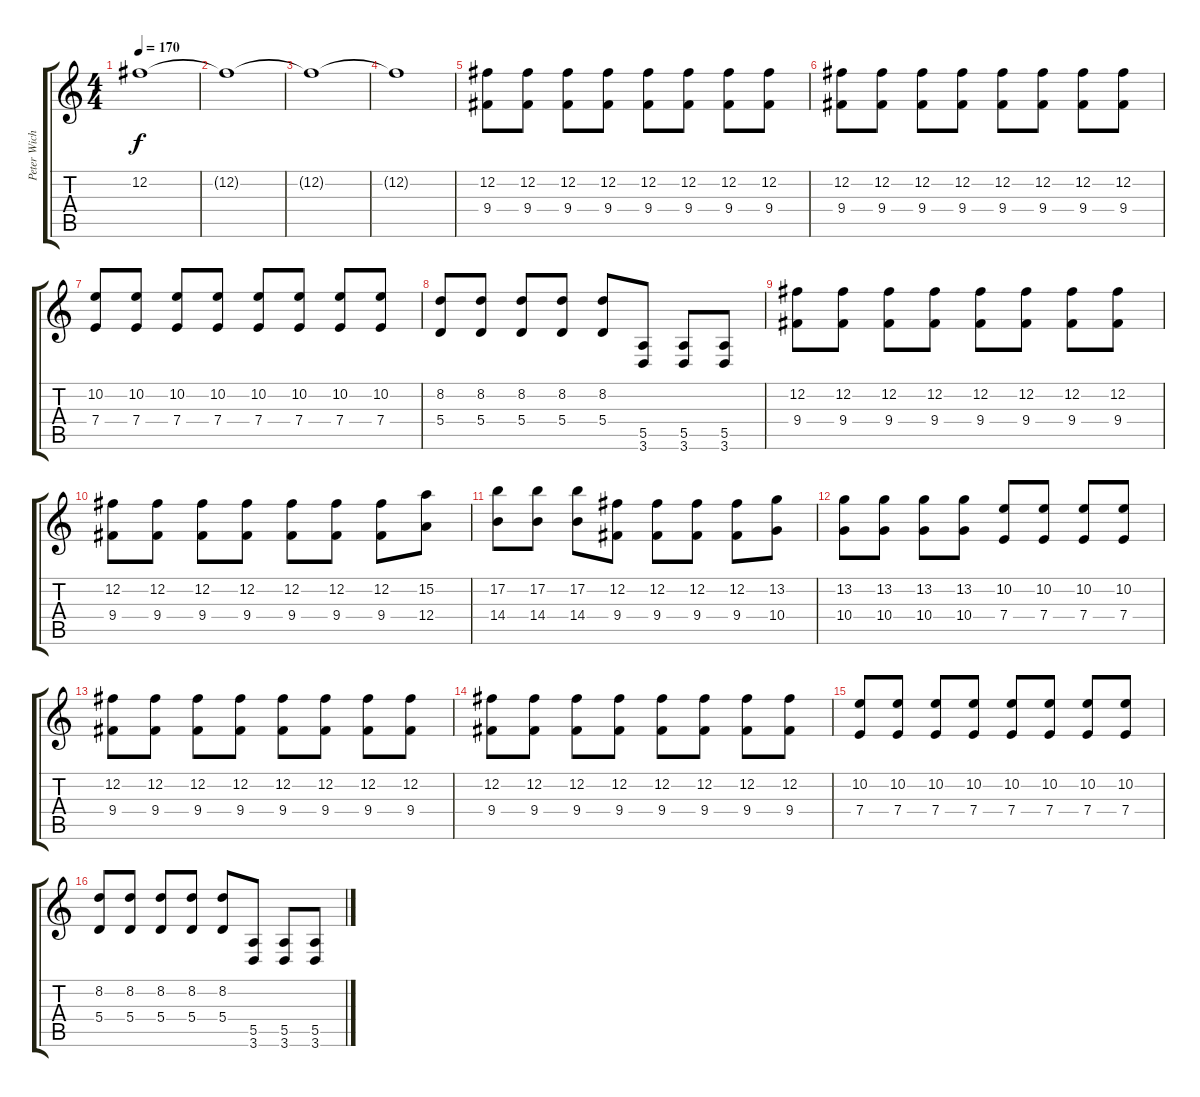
\track ("Peter Wichers" "Peter Wich") {instrument distortionguitar}
\staff {score tabs}
\tuning (B3 Gb3 D3 A2 E2 B1) {hide}
\ts (4 4)
\tempo 170
\clef g2
\ks c
12.2.1{dy f} |
12.2{t}.1 |
12.2{t}.1 |
12.2{t}.1 |
(12.2 9.4).8{volume 11} (12.2 9.4).8 (12.2 9.4).8 (12.2 9.4).8 (12.2 9.4).8 (12.2 9.4).8 (12.2 9.4).8 (12.2 9.4).8 |
(12.2 9.4).8 (12.2 9.4).8 (12.2 9.4).8 (12.2 9.4).8 (12.2 9.4).8 (12.2 9.4).8 (12.2 9.4).8 (12.2 9.4).8 |
(10.2 7.4).8 (10.2 7.4).8 (10.2 7.4).8 (10.2 7.4).8 (10.2 7.4).8 (10.2 7.4).8 (10.2 7.4).8 (10.2 7.4).8 |
(8.2 5.4).8 (8.2 5.4).8 (8.2 5.4).8 (8.2 5.4).8 (8.2 5.4).8 (5.5 3.6).8 (5.5 3.6).8 (5.5 3.6).8 |
(12.2 9.4).8 (12.2 9.4).8 (12.2 9.4).8 (12.2 9.4).8 (12.2 9.4).8 (12.2 9.4).8 (12.2 9.4).8 (12.2 9.4).8 |
(12.2 9.4).8 (12.2 9.4).8 (12.2 9.4).8 (12.2 9.4).8 (12.2 9.4).8 (12.2 9.4).8 (12.2 9.4).8 (15.2 12.4).8 |
(17.2 14.4).8 (17.2 14.4).8 (17.2 14.4).8 (12.2 9.4).8 (12.2 9.4).8 (12.2 9.4).8 (12.2 9.4).8 (13.2 10.4).8 |
(13.2 10.4).8 (13.2 10.4).8 (13.2 10.4).8 (13.2 10.4).8 (10.2 7.4).8 (10.2 7.4).8 (10.2 7.4).8 (10.2 7.4).8 |
(12.2 9.4).8 (12.2 9.4).8 (12.2 9.4).8 (12.2 9.4).8 (12.2 9.4).8 (12.2 9.4).8 (12.2 9.4).8 (12.2 9.4).8 |
(12.2 9.4).8 (12.2 9.4).8 (12.2 9.4).8 (12.2 9.4).8 (12.2 9.4).8 (12.2 9.4).8 (12.2 9.4).8 (12.2 9.4).8 |
(10.2 7.4).8 (10.2 7.4).8 (10.2 7.4).8 (10.2 7.4).8 (10.2 7.4).8 (10.2 7.4).8 (10.2 7.4).8 (10.2 7.4).8 |
(8.2 5.4).8 (8.2 5.4).8 (8.2 5.4).8 (8.2 5.4).8 (8.2 5.4).8 (5.5 3.6).8 (5.5 3.6).8 (5.5 3.6).8
